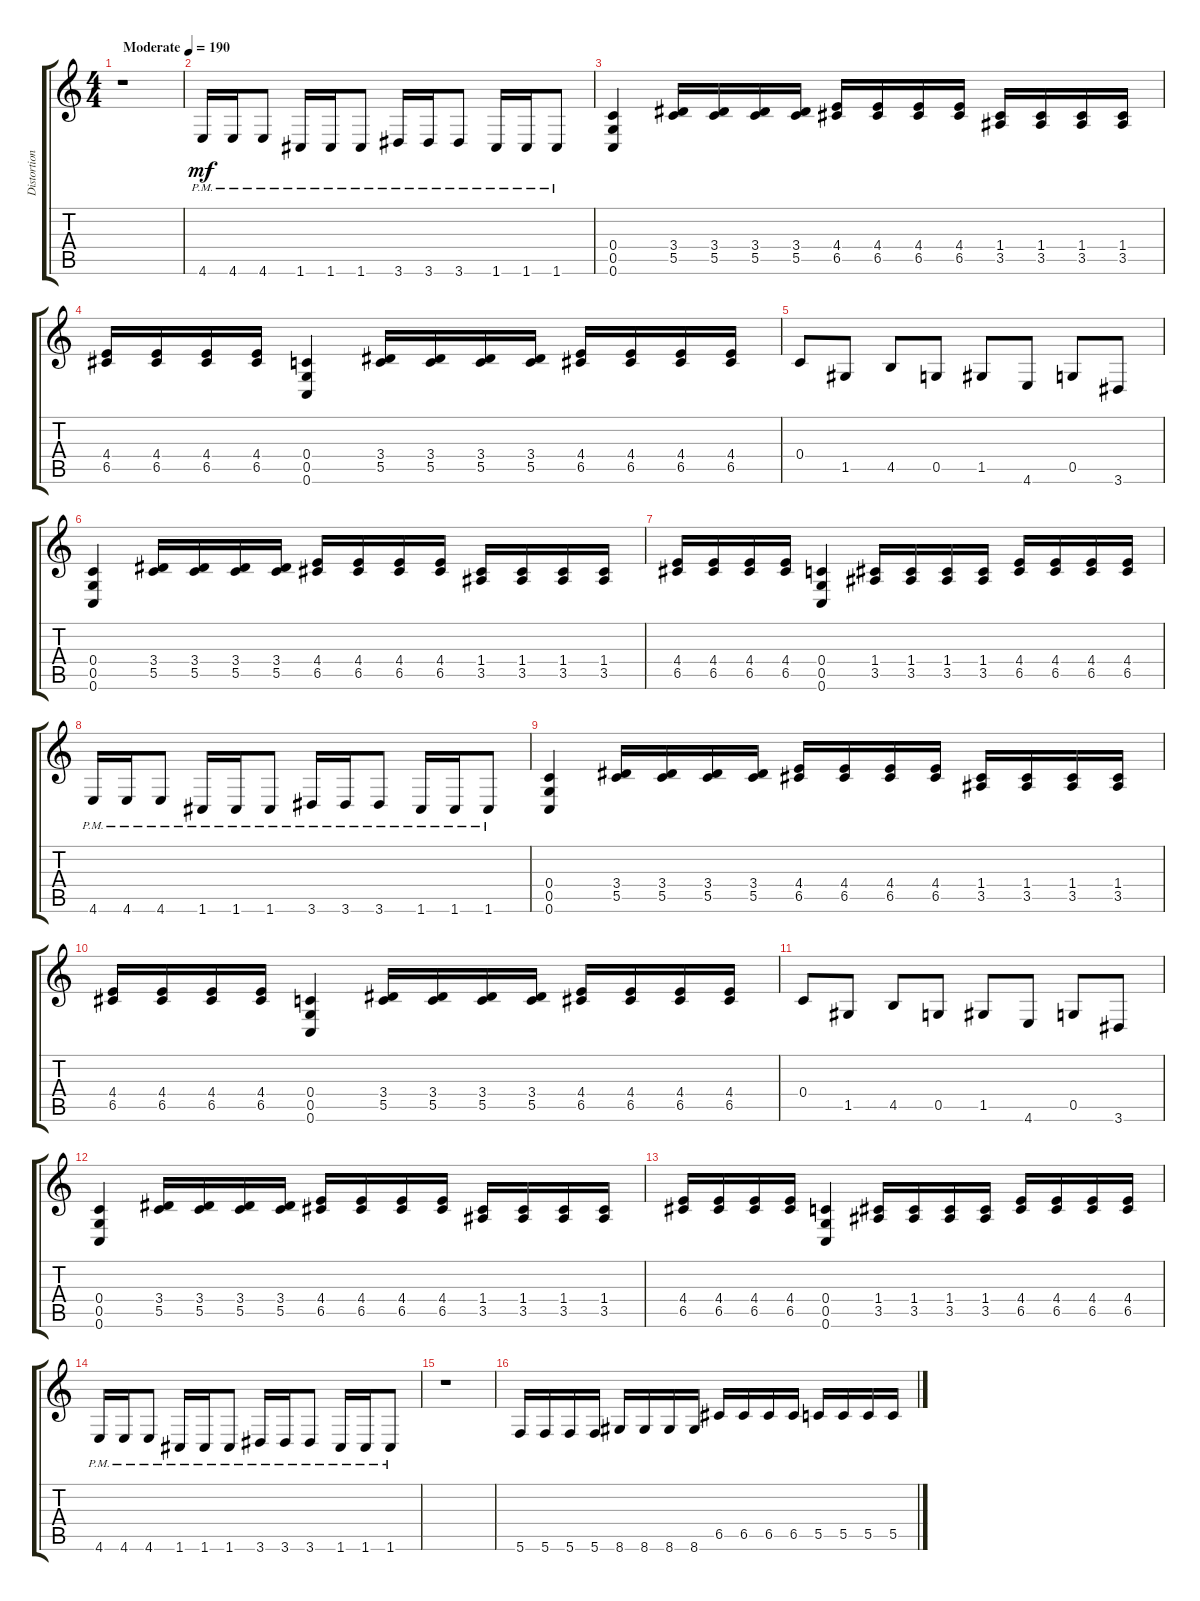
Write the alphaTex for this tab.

\track ("Distortion Guitar" "Distortion") {instrument distortionguitar}
\staff {score tabs}
\tuning (D4 A3 F3 C3 G2 C2) {hide}
\ts (4 4)
\tempo (190 "Moderate")
\clef g2
\ks c
r.1{dy mf instrument distortionguitar} |
4.6{pm}.16 4.6{pm}.16 4.6{pm}.8 1.6{pm}.16 1.6{pm}.16 1.6{pm}.8 3.6{pm}.16 3.6{pm}.16 3.6{pm}.8 1.6{pm}.16 1.6{pm}.16 1.6{pm}.8 |
(0.4 0.5 0.6).4 (3.4 5.5).16 (3.4 5.5).16 (3.4 5.5).16 (3.4 5.5).16 (4.4 6.5).16 (4.4 6.5).16 (4.4 6.5).16 (4.4 6.5).16 (1.4 3.5).16 (1.4 3.5).16 (1.4 3.5).16 (1.4 3.5).16 |
(4.4 6.5).16 (4.4 6.5).16 (4.4 6.5).16 (4.4 6.5).16 (0.4 0.5 0.6).4 (3.4 5.5).16 (3.4 5.5).16 (3.4 5.5).16 (3.4 5.5).16 (4.4 6.5).16 (4.4 6.5).16 (4.4 6.5).16 (4.4 6.5).16 |
0.4.8 1.5.8 4.5.8 0.5.8 1.5.8 4.6.8 0.5.8 3.6.8 |
(0.4 0.5 0.6).4 (3.4 5.5).16 (3.4 5.5).16 (3.4 5.5).16 (3.4 5.5).16 (4.4 6.5).16 (4.4 6.5).16 (4.4 6.5).16 (4.4 6.5).16 (1.4 3.5).16 (1.4 3.5).16 (1.4 3.5).16 (1.4 3.5).16 |
(4.4 6.5).16 (4.4 6.5).16 (4.4 6.5).16 (4.4 6.5).16 (0.4 0.5 0.6).4 (1.4 3.5).16 (1.4 3.5).16 (1.4 3.5).16 (1.4 3.5).16 (4.4 6.5).16 (4.4 6.5).16 (4.4 6.5).16 (4.4 6.5).16 |
4.6{pm}.16 4.6{pm}.16 4.6{pm}.8 1.6{pm}.16 1.6{pm}.16 1.6{pm}.8 3.6{pm}.16 3.6{pm}.16 3.6{pm}.8 1.6{pm}.16 1.6{pm}.16 1.6{pm}.8 |
(0.4 0.5 0.6).4 (3.4 5.5).16 (3.4 5.5).16 (3.4 5.5).16 (3.4 5.5).16 (4.4 6.5).16 (4.4 6.5).16 (4.4 6.5).16 (4.4 6.5).16 (1.4 3.5).16 (1.4 3.5).16 (1.4 3.5).16 (1.4 3.5).16 |
(4.4 6.5).16 (4.4 6.5).16 (4.4 6.5).16 (4.4 6.5).16 (0.4 0.5 0.6).4 (3.4 5.5).16 (3.4 5.5).16 (3.4 5.5).16 (3.4 5.5).16 (4.4 6.5).16 (4.4 6.5).16 (4.4 6.5).16 (4.4 6.5).16 |
0.4.8 1.5.8 4.5.8 0.5.8 1.5.8 4.6.8 0.5.8 3.6.8 |
(0.4 0.5 0.6).4 (3.4 5.5).16 (3.4 5.5).16 (3.4 5.5).16 (3.4 5.5).16 (4.4 6.5).16 (4.4 6.5).16 (4.4 6.5).16 (4.4 6.5).16 (1.4 3.5).16 (1.4 3.5).16 (1.4 3.5).16 (1.4 3.5).16 |
(4.4 6.5).16 (4.4 6.5).16 (4.4 6.5).16 (4.4 6.5).16 (0.4 0.5 0.6).4 (1.4 3.5).16 (1.4 3.5).16 (1.4 3.5).16 (1.4 3.5).16 (4.4 6.5).16 (4.4 6.5).16 (4.4 6.5).16 (4.4 6.5).16 |
4.6{pm}.16 4.6{pm}.16 4.6{pm}.8 1.6{pm}.16 1.6{pm}.16 1.6{pm}.8 3.6{pm}.16 3.6{pm}.16 3.6{pm}.8 1.6{pm}.16 1.6{pm}.16 1.6{pm}.8 |
r.1 |
5.6.16 5.6.16 5.6.16 5.6.16 8.6.16 8.6.16 8.6.16 8.6.16 6.5.16 6.5.16 6.5.16 6.5.16 5.5.16 5.5.16 5.5.16 5.5.16
